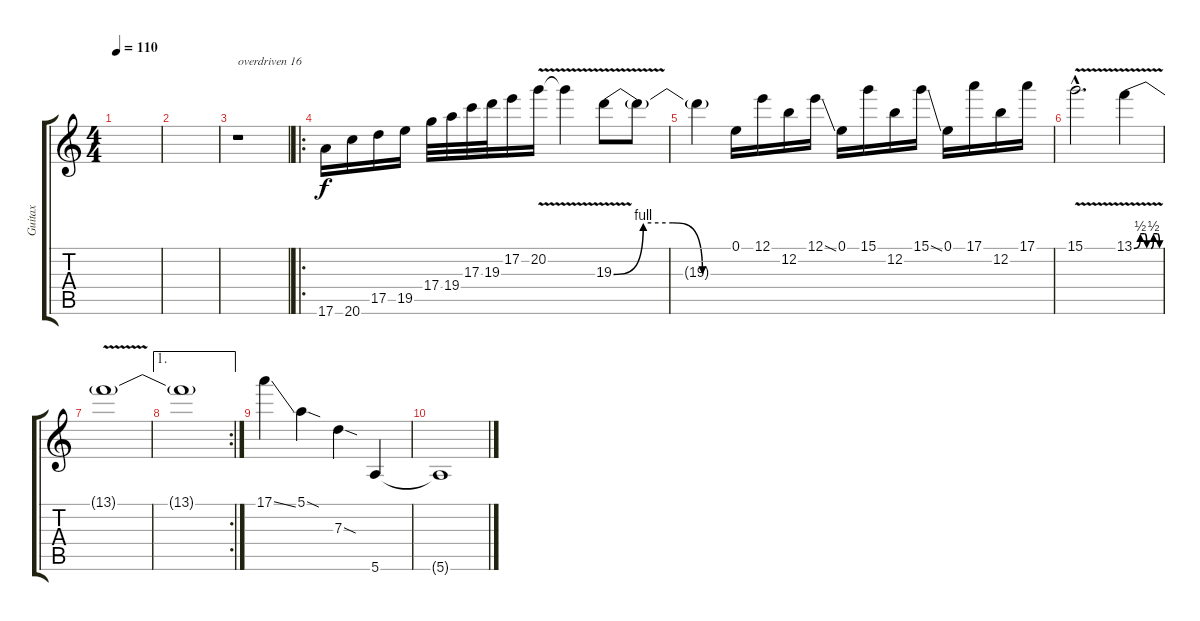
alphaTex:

\track ("Guitax" "Guitax") {instrument acousticguitarsteel}
\staff {score tabs}
\tuning (E4 B3 G3 D3 A2 E2) {hide}
\ts (4 4)
\tempo 110
\clef g2
\ks c
|
|
r.1{txt "overdriven 16" volume 16 instrument overdrivenguitar} |
\ro
17.6.16 20.6.16 17.5.16 19.5.16 17.4.32 19.4.32 17.3.32 19.3.32 17.2.16 20.2{v}.16 20.2{t}.4 19.3{be (custom 0 0 15 4 30 4 45 0 60 0) v}.8 19.3{t}.8 |
19.3{t}.4 0.1.16 12.1.16 12.2.16 12.1{ss}.16 0.1.16 15.1.16 12.2.16 15.1{ss}.16 0.1.16 17.1.16 12.2.16 17.1.16 |
15.1{v hac}.2{d} 13.1{be (custom 0 0 15 2 25 2 30 0 40 0 46 2 55 2 60 0) v}.4 |
13.1{t}.1 |
\ae 1
\rc 2
13.1{t}.1 |
17.1{ss}.4 5.1{sod}.4 7.3{sod}.4 5.6.4 |
5.6{t}.1
